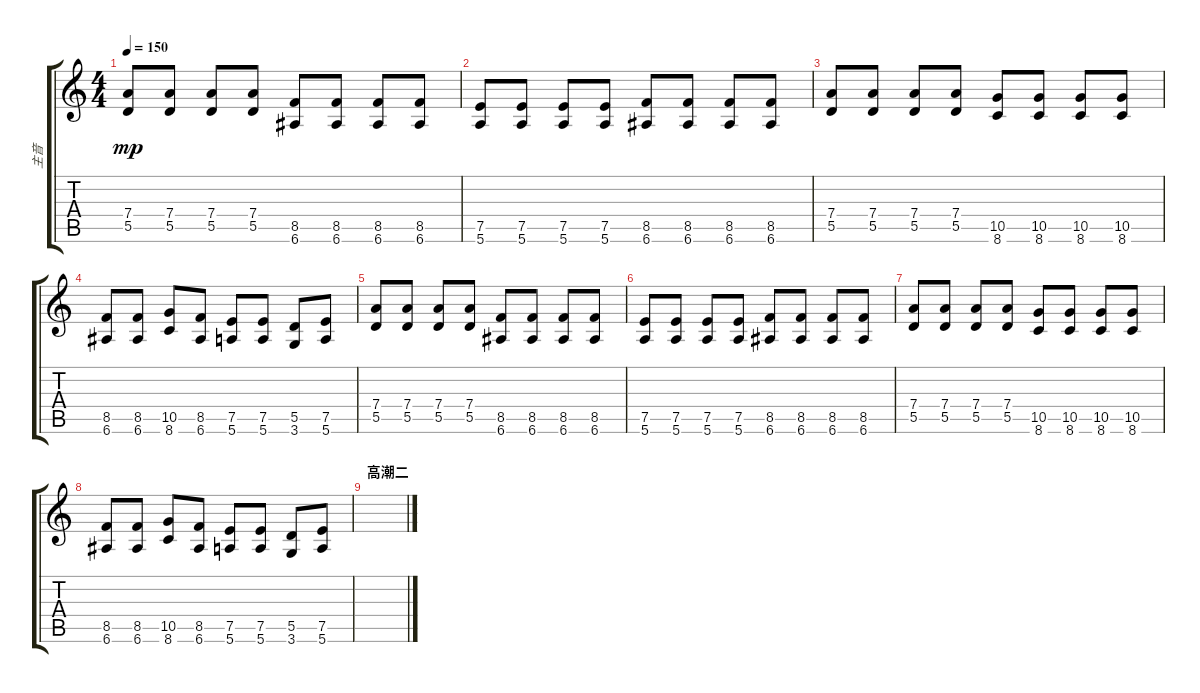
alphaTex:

\track ("主音" "主音") {instrument acousticguitarnylon}
\staff {score tabs}
\tuning (E4 B3 G3 D3 A2 E2) {hide}
\ts (4 4)
\tempo 150
\clef g2
\ks c
(7.4 5.5).8{dy mp} (7.4 5.5).8 (7.4 5.5).8 (7.4 5.5).8 (8.5 6.6).8 (8.5 6.6).8 (8.5 6.6).8 (8.5 6.6).8 |
(7.5 5.6).8 (7.5 5.6).8 (7.5 5.6).8 (7.5 5.6).8 (8.5 6.6).8 (8.5 6.6).8 (8.5 6.6).8 (8.5 6.6).8 |
(7.4 5.5).8 (7.4 5.5).8 (7.4 5.5).8 (7.4 5.5).8 (10.5 8.6).8 (10.5 8.6).8 (10.5 8.6).8 (10.5 8.6).8 |
(8.5 6.6).8 (8.5 6.6).8 (10.5 8.6).8 (8.5 6.6).8 (7.5 5.6).8 (7.5 5.6).8 (5.5 3.6).8 (7.5 5.6).8 |
(7.4 5.5).8 (7.4 5.5).8 (7.4 5.5).8 (7.4 5.5).8 (8.5 6.6).8 (8.5 6.6).8 (8.5 6.6).8 (8.5 6.6).8 |
(7.5 5.6).8 (7.5 5.6).8 (7.5 5.6).8 (7.5 5.6).8 (8.5 6.6).8 (8.5 6.6).8 (8.5 6.6).8 (8.5 6.6).8 |
(7.4 5.5).8 (7.4 5.5).8 (7.4 5.5).8 (7.4 5.5).8 (10.5 8.6).8 (10.5 8.6).8 (10.5 8.6).8 (10.5 8.6).8 |
(8.5 6.6).8 (8.5 6.6).8 (10.5 8.6).8 (8.5 6.6).8 (7.5 5.6).8 (7.5 5.6).8 (5.5 3.6).8 (7.5 5.6).8 |
\section ("" "高潮二")
